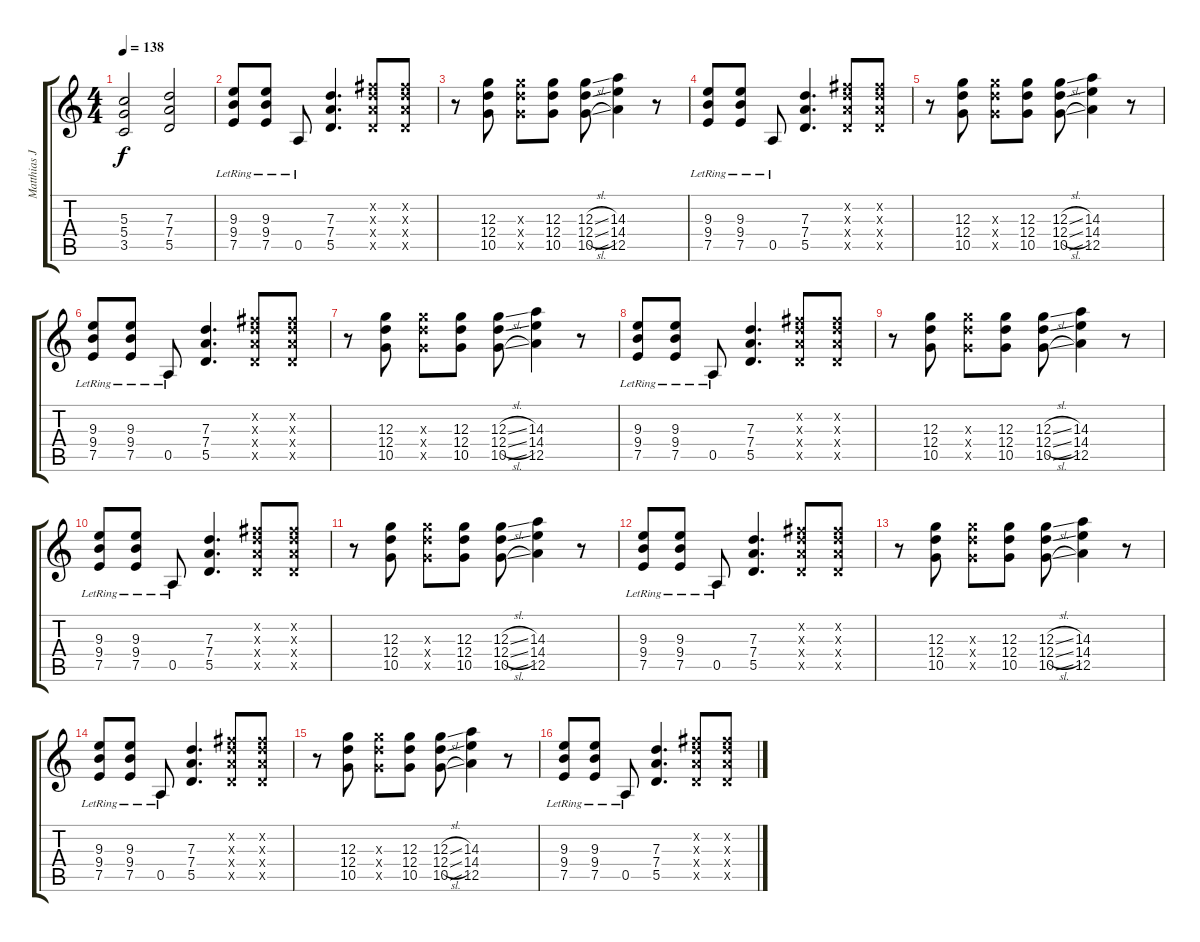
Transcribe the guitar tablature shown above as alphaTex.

\track ("Matthias Jabs Guitar" "Matthias J") {instrument distortionguitar}
\staff {score tabs}
\tuning (E4 B3 G3 D3 A2 E2) {hide}
\ts (4 4)
\tempo 138
\clef g2
\ks c
(5.3 5.4 3.5).2{dy f} (7.3 7.4 5.5).2 |
(9.3{lr} 9.4{lr} 7.5{lr}).8 (9.3{lr} 9.4{lr} 7.5{lr}).8 0.5{lr}.8 (7.3 7.4 5.5).4{d} (7.2{x} 7.3{x} 7.4{x} 5.5{x}).8 (7.2{x} 7.3{x} 7.4{x} 5.5{x}).8 |
r.8 (12.3 12.4 10.5).8 (12.3{x} 12.4{x} 10.5{x}).8 (12.3 12.4 10.5).8 (12.3{sl} 12.4{sl} 10.5{sl}).8 (14.3 14.4 12.5).4 r.8 |
(9.3{lr} 9.4{lr} 7.5{lr}).8 (9.3{lr} 9.4{lr} 7.5{lr}).8 0.5{lr}.8 (7.3 7.4 5.5).4{d} (7.2{x} 7.3{x} 7.4{x} 5.5{x}).8 (7.2{x} 7.3{x} 7.4{x} 5.5{x}).8 |
r.8 (12.3 12.4 10.5).8 (12.3{x} 12.4{x} 10.5{x}).8 (12.3 12.4 10.5).8 (12.3{sl} 12.4{sl} 10.5{sl}).8 (14.3 14.4 12.5).4 r.8 |
(9.3{lr} 9.4{lr} 7.5{lr}).8 (9.3{lr} 9.4{lr} 7.5{lr}).8 0.5{lr}.8 (7.3 7.4 5.5).4{d} (7.2{x} 7.3{x} 7.4{x} 5.5{x}).8 (7.2{x} 7.3{x} 7.4{x} 5.5{x}).8 |
r.8 (12.3 12.4 10.5).8 (12.3{x} 12.4{x} 10.5{x}).8 (12.3 12.4 10.5).8 (12.3{sl} 12.4{sl} 10.5{sl}).8 (14.3 14.4 12.5).4 r.8 |
(9.3{lr} 9.4{lr} 7.5{lr}).8 (9.3{lr} 9.4{lr} 7.5{lr}).8 0.5{lr}.8 (7.3 7.4 5.5).4{d} (7.2{x} 7.3{x} 7.4{x} 5.5{x}).8 (7.2{x} 7.3{x} 7.4{x} 5.5{x}).8 |
r.8 (12.3 12.4 10.5).8 (12.3{x} 12.4{x} 10.5{x}).8 (12.3 12.4 10.5).8 (12.3{sl} 12.4{sl} 10.5{sl}).8 (14.3 14.4 12.5).4 r.8 |
(9.3{lr} 9.4{lr} 7.5{lr}).8 (9.3{lr} 9.4{lr} 7.5{lr}).8 0.5{lr}.8 (7.3 7.4 5.5).4{d} (7.2{x} 7.3{x} 7.4{x} 5.5{x}).8 (7.2{x} 7.3{x} 7.4{x} 5.5{x}).8 |
r.8 (12.3 12.4 10.5).8 (12.3{x} 12.4{x} 10.5{x}).8 (12.3 12.4 10.5).8 (12.3{sl} 12.4{sl} 10.5{sl}).8 (14.3 14.4 12.5).4 r.8 |
(9.3{lr} 9.4{lr} 7.5{lr}).8 (9.3{lr} 9.4{lr} 7.5{lr}).8 0.5{lr}.8 (7.3 7.4 5.5).4{d} (7.2{x} 7.3{x} 7.4{x} 5.5{x}).8 (7.2{x} 7.3{x} 7.4{x} 5.5{x}).8 |
r.8 (12.3 12.4 10.5).8 (12.3{x} 12.4{x} 10.5{x}).8 (12.3 12.4 10.5).8 (12.3{sl} 12.4{sl} 10.5{sl}).8 (14.3 14.4 12.5).4 r.8 |
(9.3{lr} 9.4{lr} 7.5{lr}).8 (9.3{lr} 9.4{lr} 7.5{lr}).8 0.5{lr}.8 (7.3 7.4 5.5).4{d} (7.2{x} 7.3{x} 7.4{x} 5.5{x}).8 (7.2{x} 7.3{x} 7.4{x} 5.5{x}).8 |
r.8 (12.3 12.4 10.5).8 (12.3{x} 12.4{x} 10.5{x}).8 (12.3 12.4 10.5).8 (12.3{sl} 12.4{sl} 10.5{sl}).8 (14.3 14.4 12.5).4 r.8 |
(9.3{lr} 9.4{lr} 7.5{lr}).8 (9.3{lr} 9.4{lr} 7.5{lr}).8 0.5{lr}.8 (7.3 7.4 5.5).4{d} (7.2{x} 7.3{x} 7.4{x} 5.5{x}).8 (7.2{x} 7.3{x} 7.4{x} 5.5{x}).8
